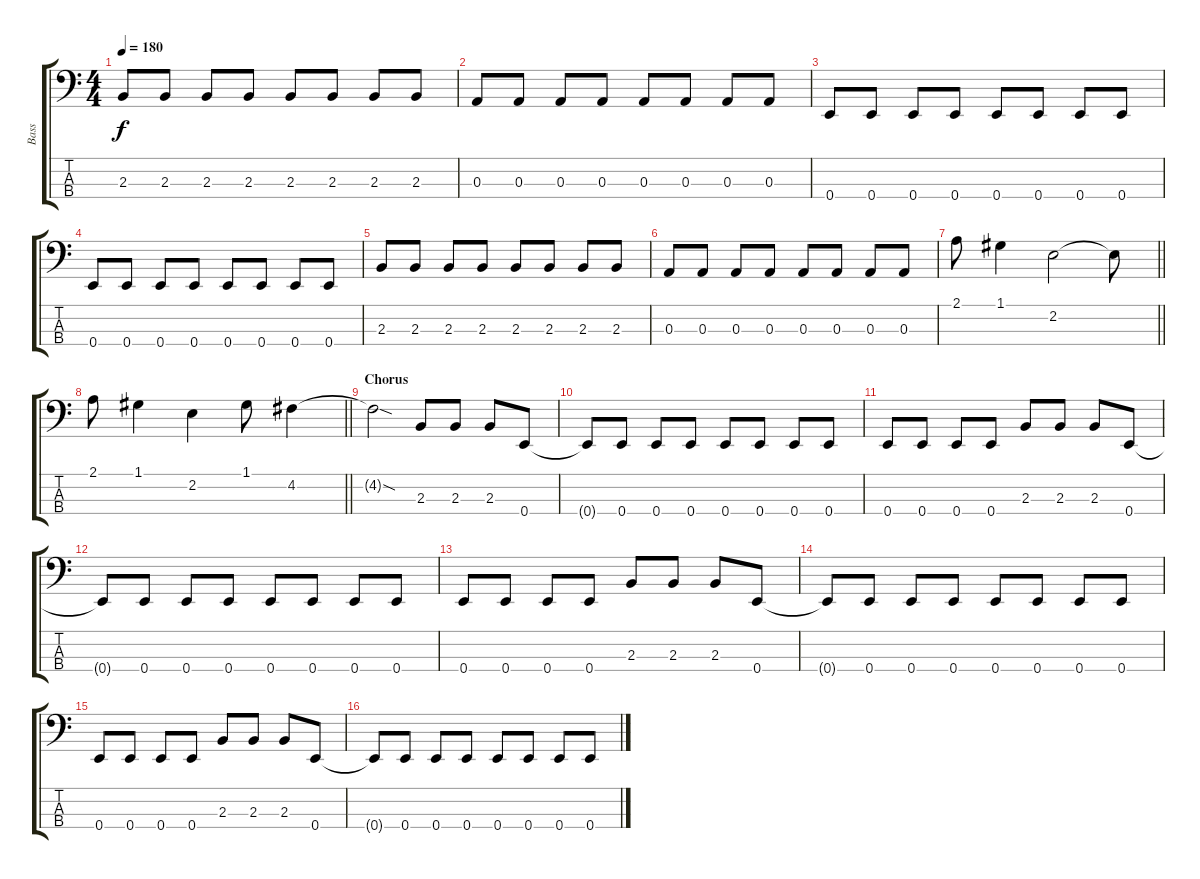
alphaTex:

\track ("Bass" "Bass") {instrument slapbass2}
\staff {score tabs}
\tuning (G2 D2 A1 E1) {hide}
\ts (4 4)
\tempo 180
\clef f4
\ks c
2.3.8{dy f} 2.3.8 2.3.8 2.3.8 2.3.8 2.3.8 2.3.8 2.3.8 |
0.3.8 0.3.8 0.3.8 0.3.8 0.3.8 0.3.8 0.3.8 0.3.8 |
0.4.8 0.4.8 0.4.8 0.4.8 0.4.8 0.4.8 0.4.8 0.4.8 |
0.4.8 0.4.8 0.4.8 0.4.8 0.4.8 0.4.8 0.4.8 0.4.8 |
2.3.8 2.3.8 2.3.8 2.3.8 2.3.8 2.3.8 2.3.8 2.3.8 |
0.3.8 0.3.8 0.3.8 0.3.8 0.3.8 0.3.8 0.3.8 0.3.8 |
\barLineRight lightlight
2.1.8 1.1.4 2.2.2 2.2{t}.8 |
\barLineRight lightlight
2.1.8 1.1.4 2.2.4 1.1.8 4.2.4 |
\section ("" "Chorus")
4.2{sod t}.2 2.3.8 2.3.8 2.3.8 0.4.8 |
0.4{t}.8 0.4.8 0.4.8 0.4.8 0.4.8 0.4.8 0.4.8 0.4.8 |
0.4.8 0.4.8 0.4.8 0.4.8 2.3.8 2.3.8 2.3.8 0.4.8 |
0.4{t}.8 0.4.8 0.4.8 0.4.8 0.4.8 0.4.8 0.4.8 0.4.8 |
0.4.8 0.4.8 0.4.8 0.4.8 2.3.8 2.3.8 2.3.8 0.4.8 |
0.4{t}.8 0.4.8 0.4.8 0.4.8 0.4.8 0.4.8 0.4.8 0.4.8 |
0.4.8 0.4.8 0.4.8 0.4.8 2.3.8 2.3.8 2.3.8 0.4.8 |
0.4{t}.8 0.4.8 0.4.8 0.4.8 0.4.8 0.4.8 0.4.8 0.4.8
